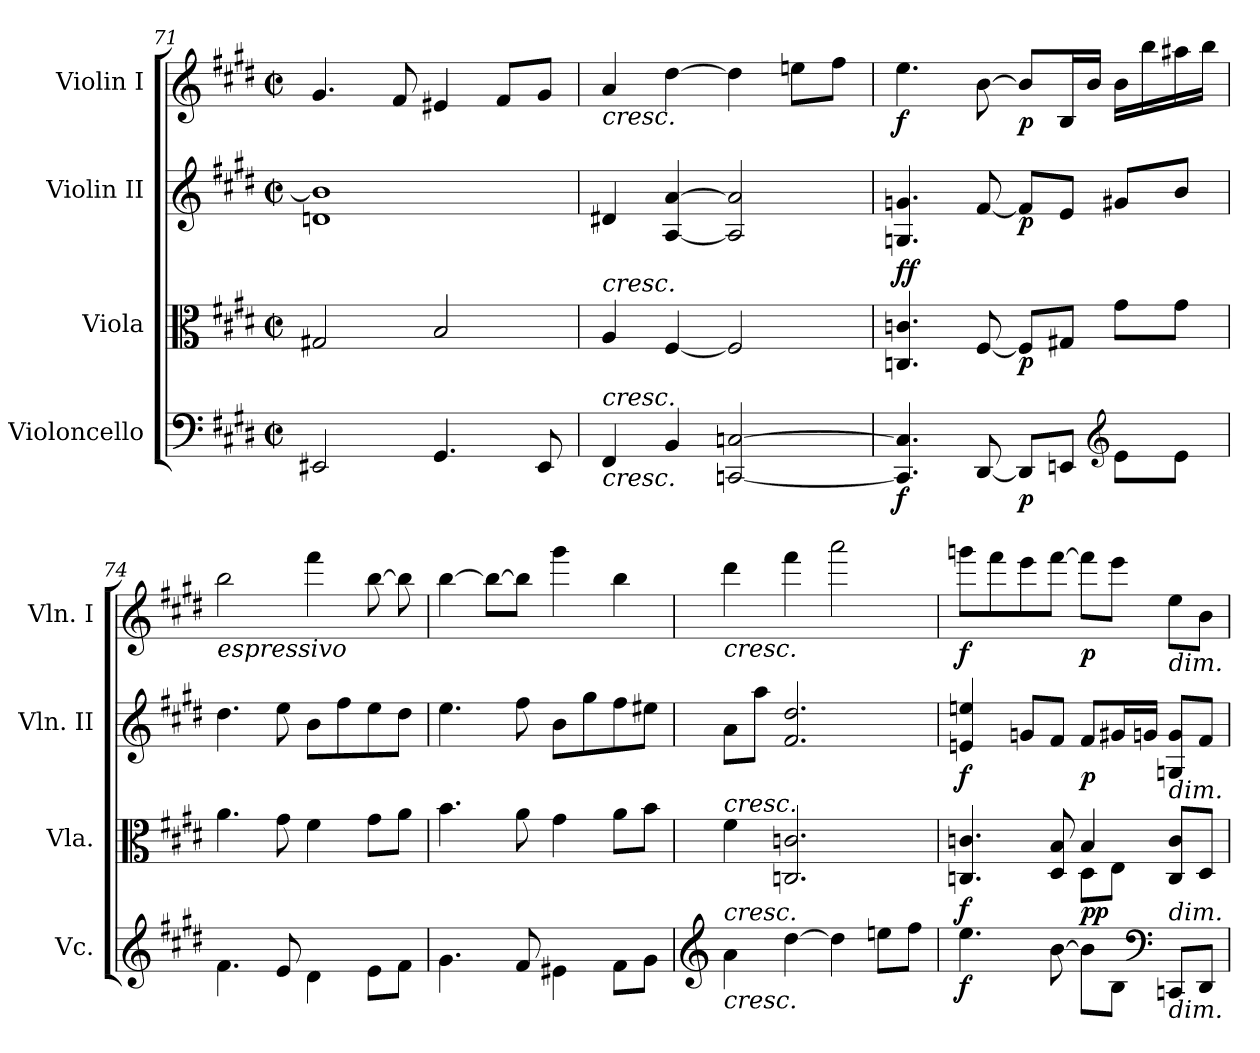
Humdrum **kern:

**kern	**dynam	**kern	**dynam	**kern	**dynam	**kern	**dynam
*part4	*part4	*part3	*part3	*part2	*part2	*part1	*part1
*staff4	*staff4	*staff3	*staff3	*staff2	*staff2	*staff1	*staff1
*I"Violoncello	*	*I"Viola	*	*I"Violin II	*	*I"Violin I	*
*I'Vc.	*	*I'Vla.	*	*I'Vln. II	*	*I'Vln. I	*
*clefF4	*	*clefC3	*	*clefG2	*	*clefG2	*
*k[f#c#g#d#]	*	*k[f#c#g#d#]	*	*k[f#c#g#d#]	*	*k[f#c#g#d#]	*
*E:	*	*E:	*	*E:	*	*E:	*
*M2/2	*	*M2/2	*	*M2/2	*	*M2/2	*
*met(c|)	*	*met(c|)	*	*met(c|)	*	*met(c|)	*
=71	=71	=71	=71	=71	=71	=71	=71
*	*	*	*	*^	*	*	*
2EE#X/	.	2G#X/	.	1b]	1dn	.	4.g#/	.
.	.	.	.	.	.	.	8f#/	.
4.GG#/	.	2B/	.	.	.	.	4e#X/	.
.	.	.	.	.	.	.	8f#/L	.
8EE#/	.	.	.	.	.	.	8g#/J	.
*	*	*	*	*v	*v	*	*	*
=72	=72	=72	=72	=72	=72	=72	=72
!	!	!	!	!	!	!LO:TX:b:i:t=cresc.	!
!	!	!LO:TX:a:i:t=cresc.	!	!	!	!	!
!LO:TX:b:i:t=cresc.	!	!	!	!	!	!	!
!LO:TX:a:i:t=cresc.	!	!	!	!	!	!	!
4FF#/	.	4A/	.	4d#X/	.	4a/	.
4BB/	.	[4F#/	.	[4A/ [4a/	.	[4dd#\	.
[2CCn/ [2Cn/	.	2F#/]	.	2A/] 2a/]	.	4dd#\]	.
.	.	.	.	.	.	8een\L	.
.	.	.	.	.	.	8ff#\J	.
=73	=73	=73	=73	=73	=73	=73	=73
!	!LO:DY:b	!	!LO:DY:b	!	!	!	!
!	!	!	!LO:DY:n=1:a	!	!	!	!LO:DY:b
4.CC/] 4.C/]	f	4.Cn/ 4.cn/	f f	4.Gn/ 4.gn/	.	4.ee\	f
[8DD#/	.	[8F#/	.	[8f#/	.	[8b\	.
!	!LO:DY:b	!	!LO:DY:n=2:b	!	!LO:DY:b	!	!LO:DY:b
8DD#/L]	p	8F#/L]	p	8f#/L]	p	8b/L]	p
8EEn/J	.	8G#X/J	.	8e/J	.	16B/L	.
.	.	.	.	.	.	16b/JJ	.
*clefG2	*	*	*	*	*	*	*
8e\L	.	8g#\L	.	8g#X/L	.	16b\LL	.
.	.	.	.	.	.	16bb\	.
8e\J	.	8g#\J	.	8b/J	.	16aa#X\	.
.	.	.	.	.	.	16bb\JJ	.
=74	=74	=74	=74	=74	=74	=74	=74
!	!	!	!	!	!	!LO:TX:b:i:t=espressivo	!
4.f#\	.	4.a\	.	4.dd#\	.	2bb\	.
8e/	.	8g#\	.	8ee\	.	.	.
4d#\	.	4f#\	.	8b\L	.	4fff#\	.
.	.	.	.	8ff#\	.	.	.
8e\L	.	8g#\L	.	8ee\	.	[8bb\	.
8f#\J	.	8a\J	.	8dd#\J	.	8bb\]	.
=75	=75	=75	=75	=75	=75	=75	=75
4.g#\	.	4.b\	.	4.ee\	.	[4bb\	.
.	.	.	.	.	.	8bb\L_	.
8f#/	.	8a\	.	8ff#\	.	8bb\J]	.
4e#X\	.	4g#\	.	8b\L	.	4ggg#\	.
.	.	.	.	8gg#\	.	.	.
8f#\L	.	8a\L	.	8ff#\	.	4bb\	.
8g#\J	.	8b\J	.	8ee#X\J	.	.	.
=76	=76	=76	=76	=76	=76	=76	=76
*clefG2	*	*	*	*	*	*	*
!	!	!	!	!	!	!LO:TX:b:i:t=cresc.	!
!	!	!LO:TX:a:i:t=cresc.	!	!	!	!	!
!LO:TX:b:i:t=cresc.	!	!	!	!	!	!	!
!LO:TX:a:i:t=cresc.	!	!	!	!	!	!	!
4a\	.	4f#\	.	8a\L	.	4ddd#\	.
.	.	.	.	8aa\J	.	.	.
[4dd#\	.	2.Cn/ 2.cn/	.	2.f#/ 2.dd#/	.	4fff#\	.
4dd#\]	.	.	.	.	.	2aaa\	.
8een\L	.	.	.	.	.	.	.
8ff#\J	.	.	.	.	.	.	.
=77	=77	=77	=77	=77	=77	=77	=77
*	*	*^	*	*	*	*	*
!	!LO:DY:b	!	!	!LO:DY:b	!	!LO:DY:b	!	!LO:DY:b
4.ee\	f	4.Cn/ 4.cn/	2ryy	f	4en/ 4een/	f	8gggn\L	f
.	.	.	.	.	.	.	8fff#\	.
.	.	.	.	.	8gn/L	.	8eee\	.
[8b\	.	8D#/ 8B/	.	.	8f#/J	.	[8fff#\J	.
!	!LO:DY:b	!	!	!	!	!	!	!
!	!LO:DY:n=1:a	!	!	!	!	!LO:DY:b	!	!LO:DY:b
8b\L]	p p	4B/	8D#\L	.	8f#/L	p	8fff#\L]	p
8B\J	.	.	8E\J	.	16g#X/L	.	8eee\J	.
*clefF4	*	*	*	*	*	*	*	*
.	.	.	.	.	16gn/JJ	.	.	.
!	!	!	!	!	!	!	!LO:TX:b:i:t=dim.	!
!	!	!LO:TX:a:i:t=dim.	!	!	!	!	!	!
!LO:TX:b:i:t=dim.	!	!	!	!	!	!	!	!
!LO:TX:a:i:t=dim.	!	!	!	!	!	!	!	!
8CCn/L	.	8C/ 8c/L	4ryy	.	8Gn/ 8g/L	.	8ee\L	.
8DD#/J	.	8D#/J	.	.	8f#/J	.	8b\J	.
*	*	*v	*v	*	*	*	*	*
=	=	=	=	=	=	=	=
*-	*-	*-	*-	*-	*-	*-	*-
